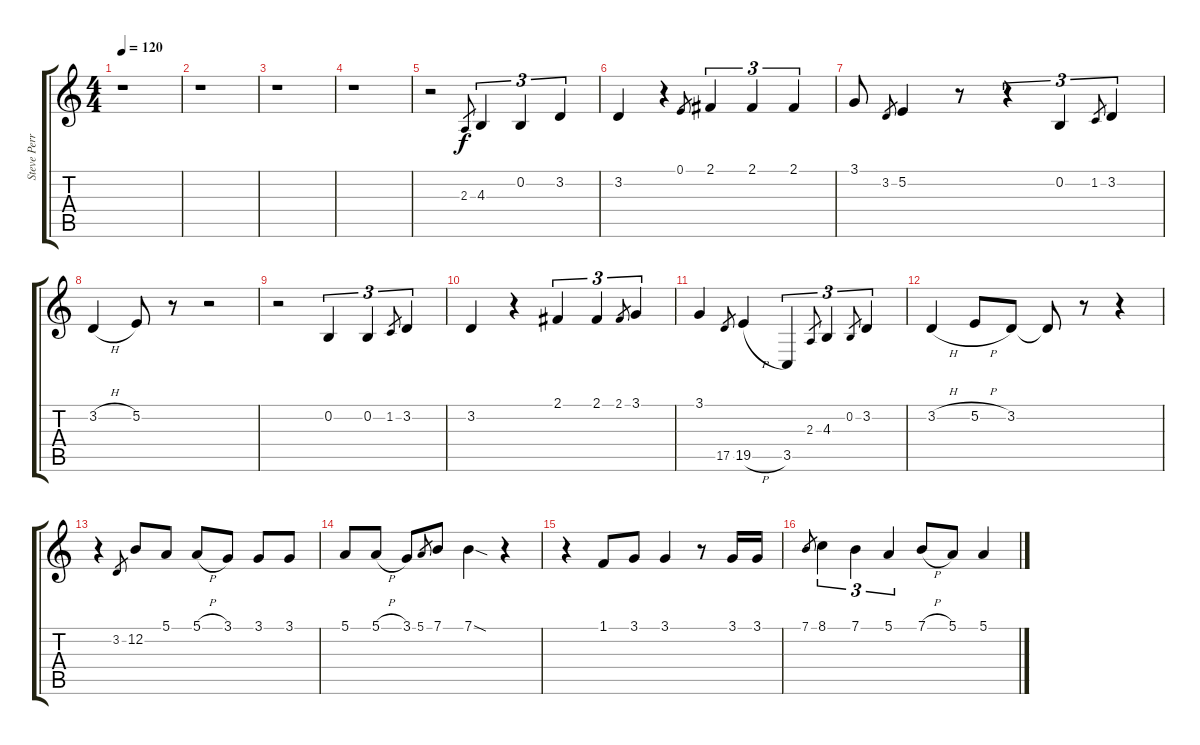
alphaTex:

\track ("Steve Perry" "Steve Perr") {instrument synthvoice}
\staff {score tabs}
\tuning (E4 B3 G3 D3 A2 E2) {hide}
\ts (4 4)
\tempo 120
\clef g2
\ks c
r.1{dy f instrument synthvoice} |
r.1 |
r.1 |
r.1 |
r.2 2.3.8{gr} 4.3.4{tu (3 2)} 0.2.4{tu (3 2)} 3.2.4{tu (3 2)} |
3.2.4 r.4 0.1.8{gr} 2.1.4{tu (3 2)} 2.1.4{tu (3 2)} 2.1.4{tu (3 2)} |
3.1.8 3.2.8{gr} 5.2.4 r.8 r.4{tu (3 2)} 0.2.4{tu (3 2)} 1.2.8{gr} 3.2.4{tu (3 2)} |
3.2{h}.4 5.2.8 r.8 r.2 |
r.2 0.2.4{tu (3 2)} 0.2.4{tu (3 2)} 1.2.8{gr} 3.2.4{tu (3 2)} |
3.2.4 r.4 2.1.4{tu (3 2)} 2.1.4{tu (3 2)} 2.1.8{gr} 3.1.4{tu (3 2)} |
3.1.4 17.5.8{gr} 19.5{h}.4 3.5.4{tu (3 2)} 2.3.8{gr} 4.3.4{tu (3 2)} 0.2.8{gr} 3.2.4{tu (3 2)} |
3.2{h}.4 5.2{h}.8 3.2.8 3.2{t}.8 r.8 r.4 |
r.4 3.2.8{gr} 12.2.8 5.1.8 5.1{h}.8 3.1.8 3.1.8 3.1.8 |
5.1.8 5.1{h}.8 3.1.8 5.1.8{gr} 7.1.8 7.1{sod}.4 r.4 |
r.4 1.1.8 3.1.8 3.1.4 r.8 3.1.16 3.1.16 |
7.1.8{gr} 8.1.4{tu (3 2)} 7.1.4{tu (3 2)} 5.1.4{tu (3 2)} 7.1{h}.8 5.1.8 5.1.4
